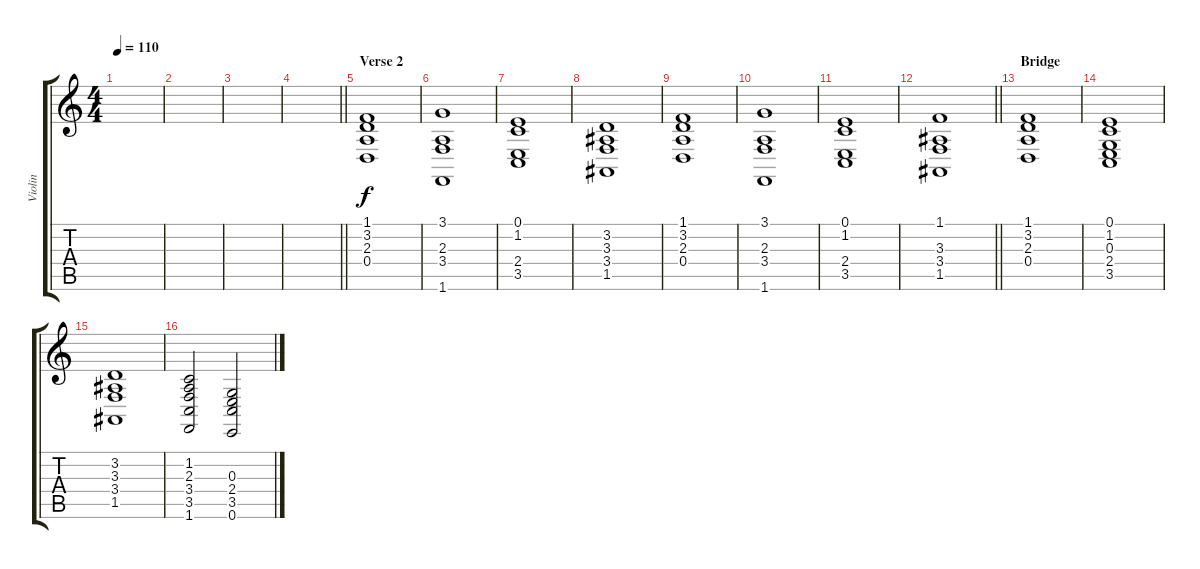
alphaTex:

\track ("Violin" "Violin") {instrument stringensemble1}
\staff {score tabs}
\tuning (E4 B3 G3 D3 A2 E2) {hide}
\ts (4 4)
\tempo 110
\clef g2
\ks c
|
|
|
\barLineRight lightlight
|
\section ("" "Verse 2")
(1.1 3.2 2.3 0.4).1 |
(3.1 2.3 3.4 1.6).1 |
(0.1 1.2 2.4 3.5).1 |
(3.2 3.3 3.4 1.5).1 |
(1.1 3.2 2.3 0.4).1 |
(3.1 2.3 3.4 1.6).1 |
(0.1 1.2 2.4 3.5).1 |
\barLineRight lightlight
(1.1 3.3 3.4 1.5).1 |
\section ("" "Bridge")
(1.1 3.2 2.3 0.4).1 |
(0.1 1.2 0.3 2.4 3.5).1 |
(3.2 3.3 3.4 1.5).1 |
(1.2 2.3 3.4 3.5 1.6).2 (0.3 2.4 3.5 0.6).2
